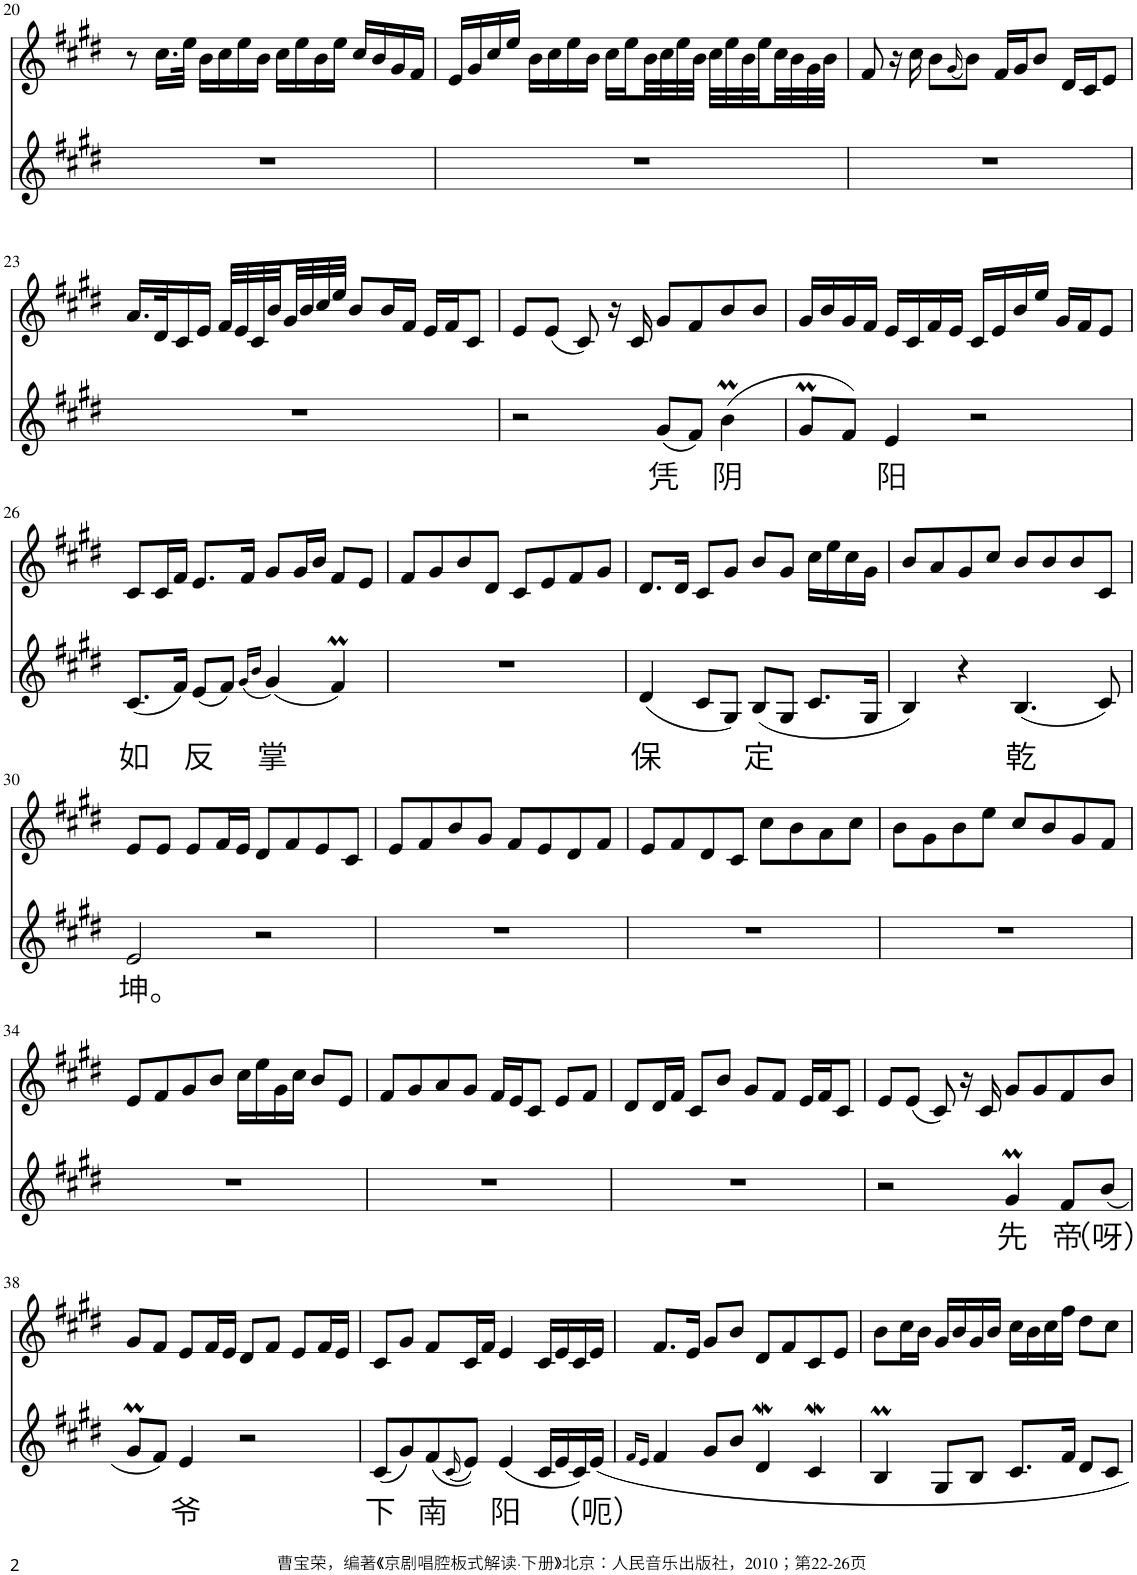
**kern	**text	**kern
*part2	*part2	*part1
*staff2	*staff2	*staff1
*I"Piano	*	*I"Piano
*I'Pno	*	*I'Pno
!!LO:PB:g=z
*clefG2	*	*clefG2
*k[f#c#g#d#]	*	*k[f#c#g#d#]
*M4/4	*	*M4/4
=20	=20	=20
1r	.	8r
.	.	16.cc#\LL
.	.	32ee\JJk
.	.	16b\LL
.	.	16cc#\
.	.	16ee\
.	.	16b\JJ
.	.	16cc#\LL
.	.	16ee\
.	.	16b\
.	.	16ee\JJ
.	.	16cc#/LL
.	.	16b/
.	.	16g#/
.	.	16f#/JJ
=21	=21	=21
1r	.	16e/LL
.	.	16g#/
.	.	16cc#/
.	.	16ee/JJ
.	.	16b\LL
.	.	16cc#\
.	.	16ee\
.	.	16b\JJ
.	.	16cc#\LL
.	.	16ee\
.	.	32b\L
.	.	32cc#\
.	.	32ee\
.	.	32b\JJJ
.	.	32cc#\LLL
.	.	32ee\
.	.	32b\
.	.	32ee\
.	.	32cc#\
.	.	32b\
.	.	32g#\
.	.	32b\JJJ
=22	=22	=22
1r	.	8f#/
.	.	16r
.	.	16cc#\
.	.	8b\L
.	.	(16qg#/
.	.	8b\J)
.	.	16f#/LL
.	.	16g#/J
.	.	8b/J
.	.	16d#/LL
.	.	16c#/J
.	.	8e/J
!!LO:LB:g=z
=23	=23	=23
1r	.	16.a/LL
.	.	32d#/K
.	.	16c#/
.	.	16e/JJ
.	.	32f#/LLL
.	.	32e/
.	.	32c#/
.	.	32b/
.	.	32g#/
.	.	32b/
.	.	32cc#/
.	.	32ee/JJJ
.	.	8b/L
.	.	16b/L
.	.	16f#/JJ
.	.	16e/LL
.	.	16f#/J
.	.	8c#/J
=24	=24	=24
2r	.	8e/L
.	.	(8e/J
.	.	8c#/)
.	.	16r
.	.	16c#/
!	!LO:LY:b	!
(8g#/L	凭	8g#/L
8f#/J)	.	8f#/
!	!LO:LY:b	!
(4bM\	阴	8b/
.	.	8b/J
=25	=25	=25
8g#m/L	.	16g#/LL
.	.	16b/
8f#/J)	.	16g#/
.	.	16f#/JJ
!	!LO:LY:b	!
4e/	阳	16e/LL
.	.	16c#/
.	.	16f#/
.	.	16e/JJ
2r	.	16c#/LL
.	.	16e/
.	.	16b/
.	.	16ee/JJ
.	.	16g#/LL
.	.	16f#/J
.	.	8e/J
!!LO:LB:g=z
=26	=26	=26
!	!LO:LY:b	!
(8.c#/L	如	8c#/L
.	.	16c#/L
16f#/Jk)	.	16f#/JJ
!	!LO:LY:b	!
(8e/L	反	8.e/L
8f#/J)	.	.
.	.	16f#/Jk
(16qg#/LL	.	.
16qb/JJ	.	.
!	!LO:LY:b	!
(4g#/)	掌	8g#/L
.	.	16g#/L
.	.	16b/JJ
4f#M/)	.	8f#/L
.	.	8e/J
=27	=27	=27
1r	.	8f#/L
.	.	8g#/
.	.	8b/
.	.	8d#/J
.	.	8c#/L
.	.	8e/
.	.	8f#/
.	.	8g#/J
=28	=28	=28
!	!LO:LY:b	!
(4d#/	保	8.d#/L
.	.	16d#/Jk
8c#/L	.	8c#/L
8G#/J)	.	8g#/J
!	!LO:LY:b	!
(8B/L	定	8b/L
8G#/J	.	8g#/J
8.c#/L	.	16cc#\LL
.	.	16ee\
.	.	16cc#\
16G#/Jk	.	16g#\JJ
=29	=29	=29
4B/)	.	8b/L
.	.	8a/
4r	.	8g#/
.	.	8cc#/J
!	!LO:LY:b	!
(4.B/	乾	8b/L
.	.	8b/
.	.	8b/
8c#/)	.	8c#/J
!!LO:LB:g=z
=30	=30	=30
!	!LO:LY:b	!
2e/	坤。	8e/L
.	.	8e/J
.	.	8e/L
.	.	16f#/L
.	.	16e/JJ
2r	.	8d#/L
.	.	8f#/
.	.	8e/
.	.	8c#/J
=31	=31	=31
1r	.	8e/L
.	.	8f#/
.	.	8b/
.	.	8g#/J
.	.	8f#/L
.	.	8e/
.	.	8d#/
.	.	8f#/J
=32	=32	=32
1r	.	8e/L
.	.	8f#/
.	.	8d#/
.	.	8c#/J
.	.	8cc#\L
.	.	8b\
.	.	8a\
.	.	8cc#\J
=33	=33	=33
1r	.	8b\L
.	.	8g#\
.	.	8b\
.	.	8ee\J
.	.	8cc#/L
.	.	8b/
.	.	8g#/
.	.	8f#/J
!!LO:LB:g=z
=34	=34	=34
1r	.	8e/L
.	.	8f#/
.	.	8g#/
.	.	8b/J
.	.	16cc#\LL
.	.	16ee\
.	.	16g#\
.	.	16cc#\JJ
.	.	8b/L
.	.	8e/J
=35	=35	=35
1r	.	8f#/L
.	.	8g#/
.	.	8a/
.	.	8g#/J
.	.	16f#/LL
.	.	16e/J
.	.	8c#/J
.	.	8e/L
.	.	8f#/J
=36	=36	=36
1r	.	8d#/L
.	.	16d#/L
.	.	16f#/JJ
.	.	8c#/L
.	.	8b/J
.	.	8g#/L
.	.	8f#/J
.	.	16e/LL
.	.	16f#/J
.	.	8c#/J
=37	=37	=37
2r	.	8e/L
.	.	(8e/J
.	.	8c#/)
.	.	16r
.	.	16c#/
!	!LO:LY:b	!
4g#m/	先	8g#/L
.	.	8g#/
!	!LO:LY:b	!
8f#/L	帝	8f#/
!	!LO:LY:b	!
(8b/J	（呀）	8b/J
!!LO:LB:g=z
=38	=38	=38
8g#m/L	.	8g#/L
8f#/J)	.	8f#/J
!	!LO:LY:b	!
4e/	爷	8e/L
.	.	16f#/L
.	.	16e/JJ
2r	.	8d#/L
.	.	8f#/J
.	.	8e/L
.	.	16f#/L
.	.	16e/JJ
=39	=39	=39
!	!LO:LY:b	!
(8c#/L	下	8c#/L
8g#/)	.	8g#/J
!	!LO:LY:b	!
(8f#/	南	8f#/L
(16qc#/	.	.
8e/J))	.	16c#/L
.	.	16f#/JJ
!	!LO:LY:b	!
(4e/	阳	4e/
16c#/LL	.	16c#/LL
16e/	.	16e/
16c#/)	.	16c#/
!	!LO:LY:b	!
16e/JJ	（呃）	16e/JJ
=40	=40	=40
16qf#/LL	.	.
16qe/JJ	.	.
4f#/	.	8.f#/L
.	.	16e/Jk
8g#/L	.	8g#/L
8b/J	.	8b/J
4d#W/	.	8d#/L
.	.	8f#/
4c#W/	.	8c#/
.	.	8e/J
=41	=41	=41
4BM/	.	8b\L
.	.	16cc#\L
.	.	16b\JJ
8G#/L	.	16g#/LL
.	.	16b/
8B/J	.	16g#/
.	.	16b/JJ
8.c#/L	.	16cc#\LL
.	.	16b\
.	.	16cc#\
16f#/Jk	.	16ff#\JJ
8d#/L	.	8dd#\L
8c#/J	.	8cc#\J
=	=	=
*-	*-	*-
